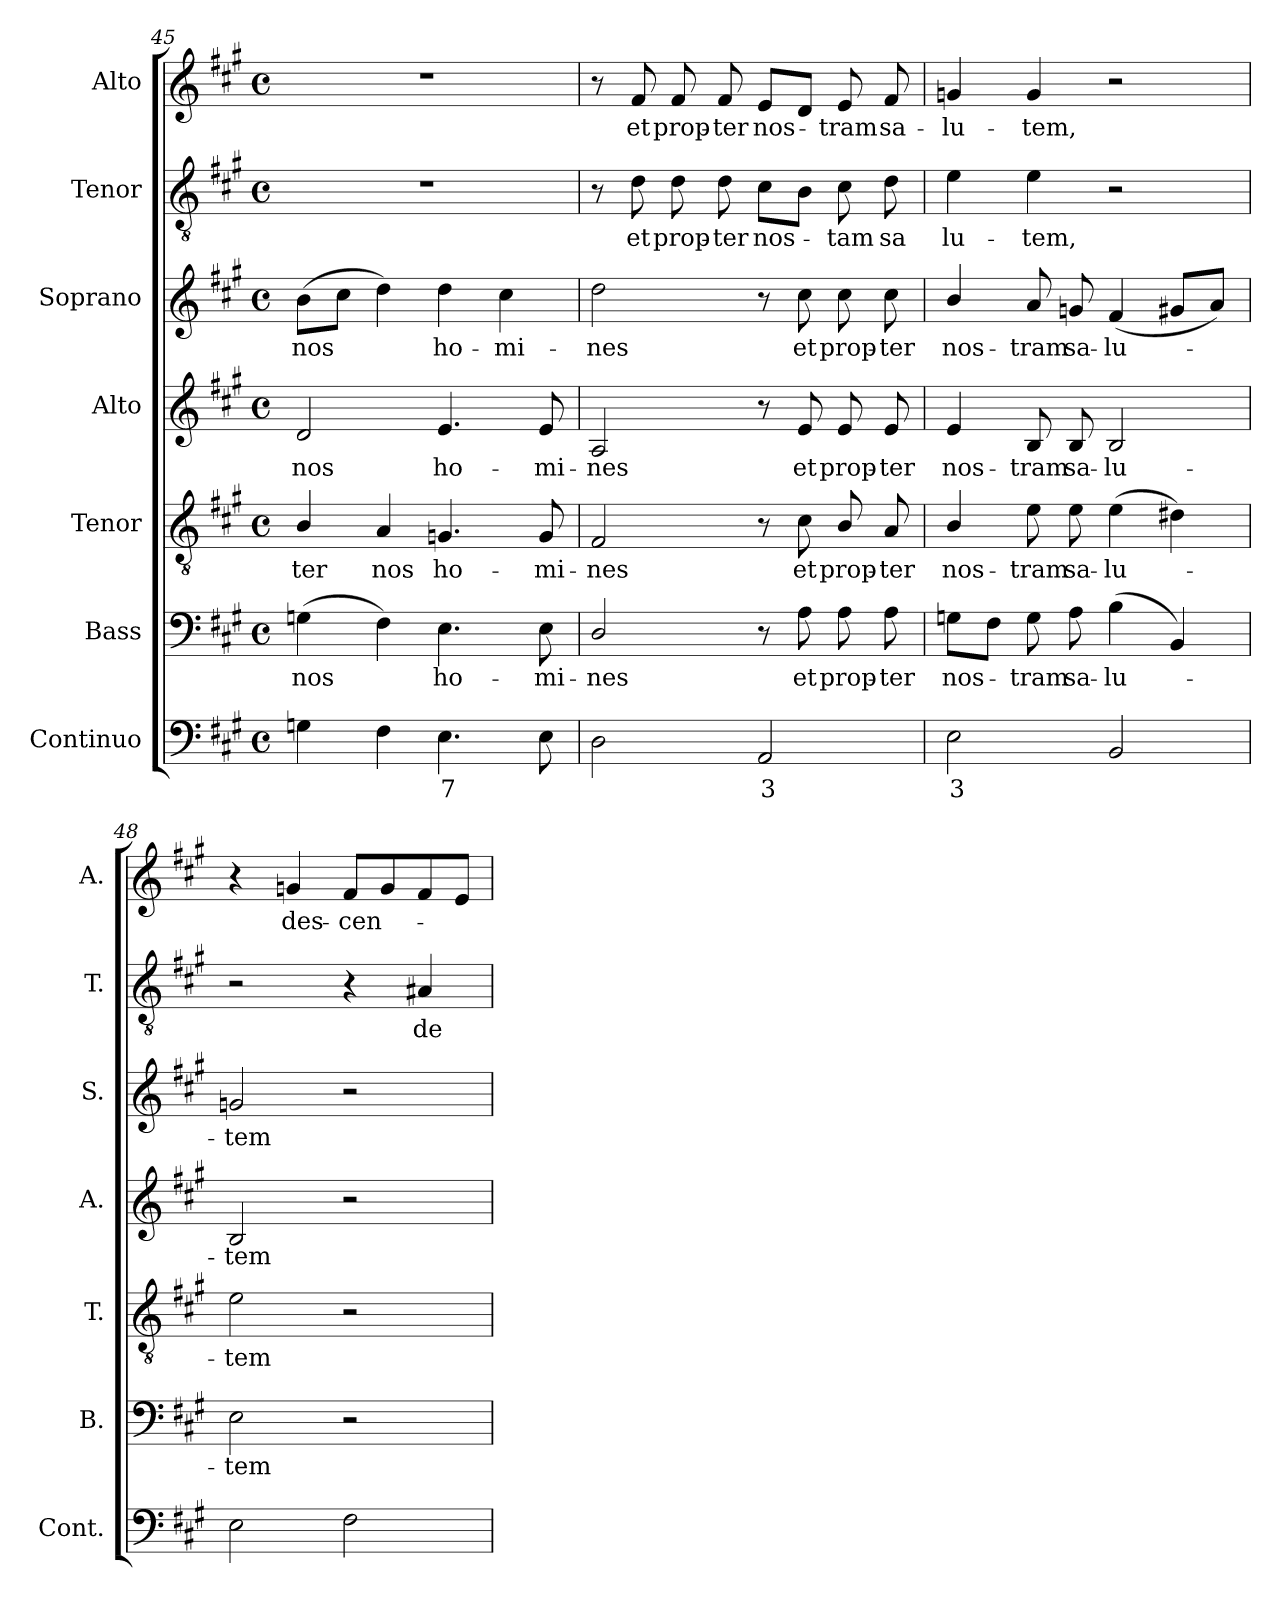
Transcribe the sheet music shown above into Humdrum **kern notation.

**kern	**text	**kern	**text	**kern	**text	**kern	**text	**kern	**text	**kern	**text	**kern	**text
*part7	*part7	*part6	*part6	*part5	*part5	*part4	*part4	*part3	*part3	*part2	*part2	*part1	*part1
*staff7	*staff7	*staff6	*staff6	*staff5	*staff5	*staff4	*staff4	*staff3	*staff3	*staff2	*staff2	*staff1	*staff1
*I"Continuo	*	*I"Bass	*	*I"Tenor	*	*I"Alto	*	*I"Soprano	*	*I"Tenor	*	*I"Alto	*
*I'Cont.	*	*I'B.	*	*I'T.	*	*I'A.	*	*I'S.	*	*I'T.	*	*I'A.	*
*clefF4	*	*clefF4	*	*clefGv2	*	*clefG2	*	*clefG2	*	*clefGv2	*	*clefG2	*
*	*	*	*	*ITrd7c12	*	*	*	*	*	*ITrd7c12	*	*	*
*k[f#c#g#]	*	*k[f#c#g#]	*	*k[f#c#g#]	*	*k[f#c#g#]	*	*k[f#c#g#]	*	*k[f#c#g#]	*	*k[f#c#g#]	*
*A:	*	*A:	*	*A:	*	*A:	*	*A:	*	*A:	*	*A:	*
*M4/4	*	*M4/4	*	*M4/4	*	*M4/4	*	*M4/4	*	*M4/4	*	*M4/4	*
*met(c)	*	*met(c)	*	*met(c)	*	*met(c)	*	*met(c)	*	*met(c)	*	*met(c)	*
=45	=45	=45	=45	=45	=45	=45	=45	=45	=45	=45	=45	=45	=45
!	!	!	!LO:LY:b:color=#000000	!	!	!	!	!	!	!	!	!	!
!	!	!	!	!	!LO:LY:b:color=#000000	!	!	!	!	!	!	!	!
!	!	!	!	!	!	!	!LO:LY:b:color=#000000	!	!	!	!	!	!
!	!	!	!	!	!	!	!	!	!LO:LY:b:color=#000000	!	!	!	!
4Gni\	.	(4Gni\	nos	4BBi/	-ter	2di/	nos	(8bi\L	nos	1r	.	1r	.
.	.	.	.	.	.	.	.	8cc#i\J	.	.	.	.	.
!	!	!	!	!	!LO:LY:b:color=#000000	!	!	!	!	!	!	!	!
4F#i\	.	4F#i\)	.	4AAi/	nos	.	.	4ddi\)	.	.	.	.	.
!	!LO:LY:b:color=#000000	!	!	!	!	!	!	!	!	!	!	!	!
!	!	!	!LO:LY:b:color=#000000	!	!	!	!	!	!	!	!	!	!
!	!	!	!	!	!LO:LY:b:color=#000000	!	!	!	!	!	!	!	!
!	!	!	!	!	!	!	!LO:LY:b:color=#000000	!	!	!	!	!	!
!	!	!	!	!	!	!	!	!	!LO:LY:b:color=#000000	!	!	!	!
4.Ei\	7	4.Ei\	ho-	4.GGni/	ho-	4.ei/	ho-	4ddi\	ho-	.	.	.	.
!	!	!	!	!	!	!	!	!	!LO:LY:b:color=#000000	!	!	!	!
.	.	.	.	.	.	.	.	4cc#i\	-mi-	.	.	.	.
!	!	!	!LO:LY:b:color=#000000	!	!	!	!	!	!	!	!	!	!
!	!	!	!	!	!LO:LY:b:color=#000000	!	!	!	!	!	!	!	!
!	!	!	!	!	!	!	!LO:LY:b:color=#000000	!	!	!	!	!	!
8Ei\	.	8Ei\	-mi-	8GGi/	-mi-	8ei/	-mi-	.	.	.	.	.	.
=46	=46	=46	=46	=46	=46	=46	=46	=46	=46	=46	=46	=46	=46
!	!	!	!LO:LY:b:color=#000000	!	!	!	!	!	!	!	!	!	!
!	!	!	!	!	!LO:LY:b:color=#000000	!	!	!	!	!	!	!	!
!	!	!	!	!	!	!	!LO:LY:b:color=#000000	!	!	!	!	!	!
!	!	!	!	!	!	!	!	!	!LO:LY:b:color=#000000	!	!	!	!
2Di\	.	2Di/	-nes	2FF#i/	-nes	2Ai/	-nes	2ddi\	-nes	8r	.	8r	.
!	!	!	!	!	!	!	!	!	!	!	!LO:LY:b:color=#000000	!	!
!	!	!	!	!	!	!	!	!	!	!	!	!	!LO:LY:b:color=#000000
.	.	.	.	.	.	.	.	.	.	8Di\	et	8f#i/	et
!	!	!	!	!	!	!	!	!	!	!	!LO:LY:b:color=#000000	!	!
!	!	!	!	!	!	!	!	!	!	!	!	!	!LO:LY:b:color=#000000
.	.	.	.	.	.	.	.	.	.	8Di\	prop-	8f#i/	prop-
!	!	!	!	!	!	!	!	!	!	!	!LO:LY:b:color=#000000	!	!
!	!	!	!	!	!	!	!	!	!	!	!	!	!LO:LY:b:color=#000000
.	.	.	.	.	.	.	.	.	.	8Di\	-ter	8f#i/	-ter
!	!LO:LY:b:color=#000000	!	!	!	!	!	!	!	!	!	!	!	!
!	!	!	!	!	!	!	!	!	!	!	!LO:LY:b:color=#000000	!	!
!	!	!	!	!	!	!	!	!	!	!	!	!	!LO:LY:b:color=#000000
2AAi/	3	8r	.	8r	.	8r	.	8r	.	8C#i\L	nos-	8ei/L	nos-
!	!	!	!LO:LY:b:color=#000000	!	!	!	!	!	!	!	!	!	!
!	!	!	!	!	!LO:LY:b:color=#000000	!	!	!	!	!	!	!	!
!	!	!	!	!	!	!	!LO:LY:b:color=#000000	!	!	!	!	!	!
!	!	!	!	!	!	!	!	!	!LO:LY:b:color=#000000	!	!	!	!
.	.	8Ai\	et	8C#i\	et	8ei/	et	8cc#i\	et	8BBi\J	.	8di/J	.
!	!	!	!LO:LY:b:color=#000000	!	!	!	!	!	!	!	!	!	!
!	!	!	!	!	!LO:LY:b:color=#000000	!	!	!	!	!	!	!	!
!	!	!	!	!	!	!	!LO:LY:b:color=#000000	!	!	!	!	!	!
!	!	!	!	!	!	!	!	!	!LO:LY:b:color=#000000	!	!	!	!
!	!	!	!	!	!	!	!	!	!	!	!LO:LY:b:color=#000000	!	!
!	!	!	!	!	!	!	!	!	!	!	!	!	!LO:LY:b:color=#000000
.	.	8Ai\	prop-	8BBi/	prop-	8ei/	prop-	8cc#i\	prop-	8C#i\	-tam	8ei/	-tram
!	!	!	!LO:LY:b:color=#000000	!	!	!	!	!	!	!	!	!	!
!	!	!	!	!	!LO:LY:b:color=#000000	!	!	!	!	!	!	!	!
!	!	!	!	!	!	!	!LO:LY:b:color=#000000	!	!	!	!	!	!
!	!	!	!	!	!	!	!	!	!LO:LY:b:color=#000000	!	!	!	!
!	!	!	!	!	!	!	!	!	!	!	!LO:LY:b:color=#000000	!	!
!	!	!	!	!	!	!	!	!	!	!	!	!	!LO:LY:b:color=#000000
.	.	8Ai\	-ter	8AAi/	-ter	8ei/	-ter	8cc#i\	-ter	8Di\	sa	8f#i/	sa-
=47	=47	=47	=47	=47	=47	=47	=47	=47	=47	=47	=47	=47	=47
!	!LO:LY:b:color=#000000	!	!	!	!	!	!	!	!	!	!	!	!
!	!	!	!LO:LY:b:color=#000000	!	!	!	!	!	!	!	!	!	!
!	!	!	!	!	!LO:LY:b:color=#000000	!	!	!	!	!	!	!	!
!	!	!	!	!	!	!	!LO:LY:b:color=#000000	!	!	!	!	!	!
!	!	!	!	!	!	!	!	!	!LO:LY:b:color=#000000	!	!	!	!
!	!	!	!	!	!	!	!	!	!	!	!LO:LY:b:color=#000000	!	!
!	!	!	!	!	!	!	!	!	!	!	!	!	!LO:LY:b:color=#000000
2Ei\	3	8Gni\L	nos-	4BBi/	nos-	4ei/	nos-	4bi/	nos-	4Ei\	lu-	4gni/	-lu-
.	.	8F#i\J	.	.	.	.	.	.	.	.	.	.	.
!	!	!	!LO:LY:b:color=#000000	!	!	!	!	!	!	!	!	!	!
!	!	!	!	!	!LO:LY:b:color=#000000	!	!	!	!	!	!	!	!
!	!	!	!	!	!	!	!LO:LY:b:color=#000000	!	!	!	!	!	!
!	!	!	!	!	!	!	!	!	!LO:LY:b:color=#000000	!	!	!	!
!	!	!	!	!	!	!	!	!	!	!	!LO:LY:b:color=#000000	!	!
!	!	!	!	!	!	!	!	!	!	!	!	!	!LO:LY:b:color=#000000
.	.	8Gi\	-tram	8Ei\	-tram	8Bi/	-tram	8ai/	-tram	4Ei\	-tem,	4gi/	-tem,
!	!	!	!LO:LY:b:color=#000000	!	!	!	!	!	!	!	!	!	!
!	!	!	!	!	!LO:LY:b:color=#000000	!	!	!	!	!	!	!	!
!	!	!	!	!	!	!	!LO:LY:b:color=#000000	!	!	!	!	!	!
!	!	!	!	!	!	!	!	!	!LO:LY:b:color=#000000	!	!	!	!
.	.	8Ai\	sa-	8Ei\	sa-	8Bi/	sa-	8gni/	sa-	.	.	.	.
!	!	!	!LO:LY:b:color=#000000	!	!	!	!	!	!	!	!	!	!
!	!	!	!	!	!LO:LY:b:color=#000000	!	!	!	!	!	!	!	!
!	!	!	!	!	!	!	!LO:LY:b:color=#000000	!	!	!	!	!	!
!	!	!	!	!	!	!	!	!	!LO:LY:b:color=#000000	!	!	!	!
2BBi/	.	(4Bi\	-lu-	(4Ei\	-lu-	2Bi/	-lu-	(4f#i/	-lu-	2r	.	2r	.
.	.	4BBi/)	.	4D#Xi\)	.	.	.	8g#Xi/L	.	.	.	.	.
.	.	.	.	.	.	.	.	8ai/J)	.	.	.	.	.
=48	=48	=48	=48	=48	=48	=48	=48	=48	=48	=48	=48	=48	=48
!	!	!	!LO:LY:b:color=#000000	!	!	!	!	!	!	!	!	!	!
!	!	!	!	!	!LO:LY:b:color=#000000	!	!	!	!	!	!	!	!
!	!	!	!	!	!	!	!LO:LY:b:color=#000000	!	!	!	!	!	!
!	!	!	!	!	!	!	!	!	!LO:LY:b:color=#000000	!	!	!	!
2Ei\	.	2Ei\	-tem	2Ei\	-tem	2Bi/	-tem	2gni/	-tem	2r	.	4r	.
!	!	!	!	!	!	!	!	!	!	!	!	!	!LO:LY:b:color=#000000
.	.	.	.	.	.	.	.	.	.	.	.	4gni/	des-
!	!	!	!	!	!	!	!	!	!	!	!	!	!LO:LY:b:color=#000000
2F#i\	.	2r	.	2r	.	2r	.	2r	.	4r	.	8f#i/L	-cen-
.	.	.	.	.	.	.	.	.	.	.	.	8gi/	.
!	!	!	!	!	!	!	!	!	!	!	!LO:LY:b:color=#000000	!	!
.	.	.	.	.	.	.	.	.	.	4AA#Xi/	de	8f#i/	.
.	.	.	.	.	.	.	.	.	.	.	.	8ei/J	.
=	=	=	=	=	=	=	=	=	=	=	=	=	=
*-	*-	*-	*-	*-	*-	*-	*-	*-	*-	*-	*-	*-	*-
